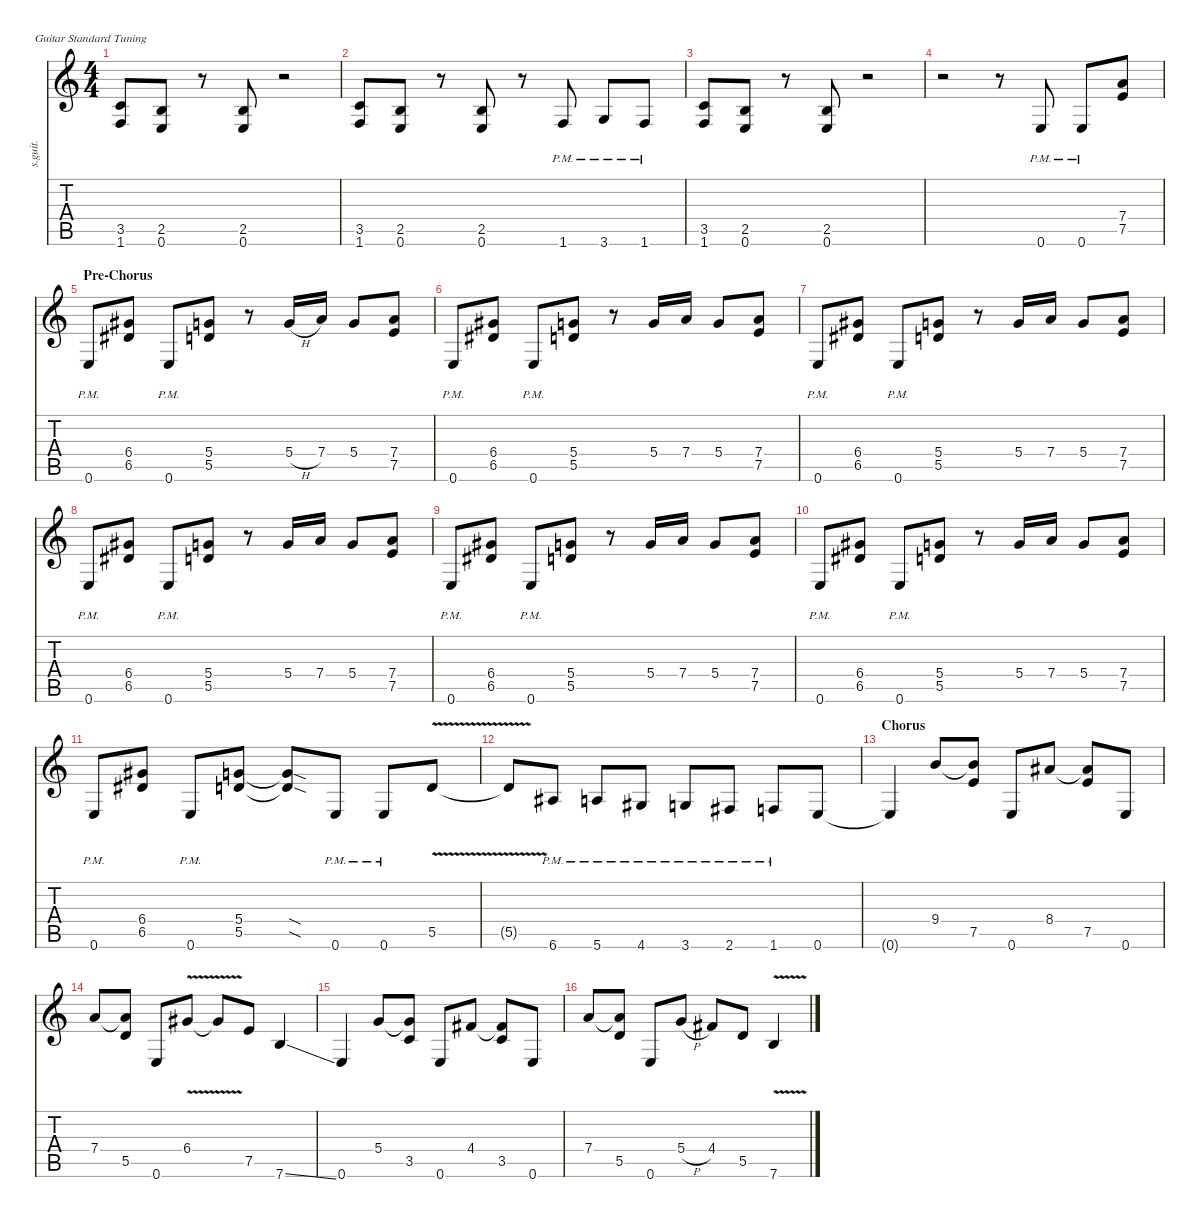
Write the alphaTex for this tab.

\defaultSystemsLayout 4
\hideDynamics
\bracketExtendMode nobrackets
\track ("Marty Friedman" "s.guit.") {instrument distortionguitar}
\staff {score tabs}
\tuning (E4 B3 G3 D3 A2 E2)
\ts (4 4)
\tempo (140 hide)
\clef g2
\ks c
(3.5 1.6).8{lyrics (0 "") lyrics (1 "") lyrics (2 "") lyrics (3 "") lyrics (4 "") dy f} (2.5 0.6).8{lyrics (0 "") lyrics (1 "") lyrics (2 "") lyrics (3 "") lyrics (4 "")} r.8 (2.5 0.6).8{lyrics (0 "") lyrics (1 "") lyrics (2 "") lyrics (3 "") lyrics (4 "")} r.2 |
(3.5 1.6).8{lyrics (0 "") lyrics (1 "") lyrics (2 "") lyrics (3 "") lyrics (4 "")} (2.5 0.6).8{lyrics (0 "") lyrics (1 "") lyrics (2 "") lyrics (3 "") lyrics (4 "")} r.8 (2.5 0.6).8{lyrics (0 "") lyrics (1 "") lyrics (2 "") lyrics (3 "") lyrics (4 "")} r.8 1.6{pm}.8{lyrics (0 "") lyrics (1 "") lyrics (2 "") lyrics (3 "") lyrics (4 "")} 3.6{pm}.8{lyrics (0 "") lyrics (1 "") lyrics (2 "") lyrics (3 "") lyrics (4 "")} 1.6{pm}.8{lyrics (0 "") lyrics (1 "") lyrics (2 "") lyrics (3 "") lyrics (4 "")} |
(3.5 1.6).8{lyrics (0 "") lyrics (1 "") lyrics (2 "") lyrics (3 "") lyrics (4 "")} (2.5 0.6).8{lyrics (0 "") lyrics (1 "") lyrics (2 "") lyrics (3 "") lyrics (4 "")} r.8 (2.5 0.6).8{lyrics (0 "") lyrics (1 "") lyrics (2 "") lyrics (3 "") lyrics (4 "")} r.2 |
r.2 r.8 0.6{pm}.8{lyrics (0 "") lyrics (1 "") lyrics (2 "") lyrics (3 "") lyrics (4 "")} 0.6{pm}.8{lyrics (0 "") lyrics (1 "") lyrics (2 "") lyrics (3 "") lyrics (4 "")} (7.4 7.5).8{lyrics (0 "") lyrics (1 "") lyrics (2 "") lyrics (3 "") lyrics (4 "")} |
\section ("" "Pre-Chorus")
0.6{pm}.8{lyrics (0 "") lyrics (1 "") lyrics (2 "") lyrics (3 "") lyrics (4 "")} (6.4{acc #} 6.5{acc #}).8{lyrics (0 "") lyrics (1 "") lyrics (2 "") lyrics (3 "") lyrics (4 "")} 0.6{pm}.8{lyrics (0 "") lyrics (1 "") lyrics (2 "") lyrics (3 "") lyrics (4 "")} (5.4 5.5).8{lyrics (0 "") lyrics (1 "") lyrics (2 "") lyrics (3 "") lyrics (4 "")} r.8 5.4{h}.16{lyrics (0 "") lyrics (1 "") lyrics (2 "") lyrics (3 "") lyrics (4 "")} 7.4.16{lyrics (0 "") lyrics (1 "") lyrics (2 "") lyrics (3 "") lyrics (4 "")} 5.4.8{lyrics (0 "") lyrics (1 "") lyrics (2 "") lyrics (3 "") lyrics (4 "")} (7.4 7.5).8{lyrics (0 "") lyrics (1 "") lyrics (2 "") lyrics (3 "") lyrics (4 "")} |
0.6{pm}.8{lyrics (0 "") lyrics (1 "") lyrics (2 "") lyrics (3 "") lyrics (4 "")} (6.4{acc #} 6.5{acc #}).8{lyrics (0 "") lyrics (1 "") lyrics (2 "") lyrics (3 "") lyrics (4 "")} 0.6{pm}.8{lyrics (0 "") lyrics (1 "") lyrics (2 "") lyrics (3 "") lyrics (4 "")} (5.4 5.5).8{lyrics (0 "") lyrics (1 "") lyrics (2 "") lyrics (3 "") lyrics (4 "")} r.8 5.4.16{lyrics (0 "") lyrics (1 "") lyrics (2 "") lyrics (3 "") lyrics (4 "")} 7.4.16{lyrics (0 "") lyrics (1 "") lyrics (2 "") lyrics (3 "") lyrics (4 "")} 5.4.8{lyrics (0 "") lyrics (1 "") lyrics (2 "") lyrics (3 "") lyrics (4 "")} (7.4 7.5).8{lyrics (0 "") lyrics (1 "") lyrics (2 "") lyrics (3 "") lyrics (4 "")} |
0.6{pm}.8{lyrics (0 "") lyrics (1 "") lyrics (2 "") lyrics (3 "") lyrics (4 "")} (6.4{acc #} 6.5{acc #}).8{lyrics (0 "") lyrics (1 "") lyrics (2 "") lyrics (3 "") lyrics (4 "")} 0.6{pm}.8{lyrics (0 "") lyrics (1 "") lyrics (2 "") lyrics (3 "") lyrics (4 "")} (5.4 5.5).8{lyrics (0 "") lyrics (1 "") lyrics (2 "") lyrics (3 "") lyrics (4 "")} r.8 5.4.16{lyrics (0 "") lyrics (1 "") lyrics (2 "") lyrics (3 "") lyrics (4 "")} 7.4.16{lyrics (0 "") lyrics (1 "") lyrics (2 "") lyrics (3 "") lyrics (4 "")} 5.4.8{lyrics (0 "") lyrics (1 "") lyrics (2 "") lyrics (3 "") lyrics (4 "")} (7.4 7.5).8{lyrics (0 "") lyrics (1 "") lyrics (2 "") lyrics (3 "") lyrics (4 "")} |
0.6{pm}.8{lyrics (0 "") lyrics (1 "") lyrics (2 "") lyrics (3 "") lyrics (4 "")} (6.4{acc #} 6.5{acc #}).8{lyrics (0 "") lyrics (1 "") lyrics (2 "") lyrics (3 "") lyrics (4 "")} 0.6{pm}.8{lyrics (0 "") lyrics (1 "") lyrics (2 "") lyrics (3 "") lyrics (4 "")} (5.4 5.5).8{lyrics (0 "") lyrics (1 "") lyrics (2 "") lyrics (3 "") lyrics (4 "")} r.8 5.4.16{lyrics (0 "") lyrics (1 "") lyrics (2 "") lyrics (3 "") lyrics (4 "")} 7.4.16{lyrics (0 "") lyrics (1 "") lyrics (2 "") lyrics (3 "") lyrics (4 "")} 5.4.8{lyrics (0 "") lyrics (1 "") lyrics (2 "") lyrics (3 "") lyrics (4 "")} (7.4 7.5).8{lyrics (0 "") lyrics (1 "") lyrics (2 "") lyrics (3 "") lyrics (4 "")} |
0.6{pm}.8{lyrics (0 "") lyrics (1 "") lyrics (2 "") lyrics (3 "") lyrics (4 "")} (6.4{acc #} 6.5{acc #}).8{lyrics (0 "") lyrics (1 "") lyrics (2 "") lyrics (3 "") lyrics (4 "")} 0.6{pm}.8{lyrics (0 "") lyrics (1 "") lyrics (2 "") lyrics (3 "") lyrics (4 "")} (5.4 5.5).8{lyrics (0 "") lyrics (1 "") lyrics (2 "") lyrics (3 "") lyrics (4 "")} r.8 5.4.16{lyrics (0 "") lyrics (1 "") lyrics (2 "") lyrics (3 "") lyrics (4 "")} 7.4.16{lyrics (0 "") lyrics (1 "") lyrics (2 "") lyrics (3 "") lyrics (4 "")} 5.4.8{lyrics (0 "") lyrics (1 "") lyrics (2 "") lyrics (3 "") lyrics (4 "")} (7.4 7.5).8{lyrics (0 "") lyrics (1 "") lyrics (2 "") lyrics (3 "") lyrics (4 "")} |
0.6{pm}.8{lyrics (0 "") lyrics (1 "") lyrics (2 "") lyrics (3 "") lyrics (4 "")} (6.4{acc #} 6.5{acc #}).8{lyrics (0 "") lyrics (1 "") lyrics (2 "") lyrics (3 "") lyrics (4 "")} 0.6{pm}.8{lyrics (0 "") lyrics (1 "") lyrics (2 "") lyrics (3 "") lyrics (4 "")} (5.4 5.5).8{lyrics (0 "") lyrics (1 "") lyrics (2 "") lyrics (3 "") lyrics (4 "")} r.8 5.4.16{lyrics (0 "") lyrics (1 "") lyrics (2 "") lyrics (3 "") lyrics (4 "")} 7.4.16{lyrics (0 "") lyrics (1 "") lyrics (2 "") lyrics (3 "") lyrics (4 "")} 5.4.8{lyrics (0 "") lyrics (1 "") lyrics (2 "") lyrics (3 "") lyrics (4 "")} (7.4 7.5).8{lyrics (0 "") lyrics (1 "") lyrics (2 "") lyrics (3 "") lyrics (4 "")} |
0.6{pm}.8{lyrics (0 "") lyrics (1 "") lyrics (2 "") lyrics (3 "") lyrics (4 "")} (6.4{acc #} 6.5{acc #}).8{lyrics (0 "") lyrics (1 "") lyrics (2 "") lyrics (3 "") lyrics (4 "")} 0.6{pm}.8{lyrics (0 "") lyrics (1 "") lyrics (2 "") lyrics (3 "") lyrics (4 "")} (5.4 5.5).8{lyrics (0 "") lyrics (1 "") lyrics (2 "") lyrics (3 "") lyrics (4 "")} (5.4{sod t} 5.5{sod t}).8{lyrics (0 "") lyrics (1 "") lyrics (2 "") lyrics (3 "") lyrics (4 "")} 0.6{pm}.8{lyrics (0 "") lyrics (1 "") lyrics (2 "") lyrics (3 "") lyrics (4 "")} 0.6{pm}.8{lyrics (0 "") lyrics (1 "") lyrics (2 "") lyrics (3 "") lyrics (4 "")} 5.5{v}.8{lyrics (0 "") lyrics (1 "") lyrics (2 "") lyrics (3 "") lyrics (4 "")} |
5.5{t}.8{lyrics (0 "") lyrics (1 "") lyrics (2 "") lyrics (3 "") lyrics (4 "")} 6.6{pm acc #}.8{lyrics (0 "") lyrics (1 "") lyrics (2 "") lyrics (3 "") lyrics (4 "")} 5.6{pm}.8{lyrics (0 "") lyrics (1 "") lyrics (2 "") lyrics (3 "") lyrics (4 "")} 4.6{pm acc #}.8{lyrics (0 "") lyrics (1 "") lyrics (2 "") lyrics (3 "") lyrics (4 "")} 3.6{pm}.8{lyrics (0 "") lyrics (1 "") lyrics (2 "") lyrics (3 "") lyrics (4 "")} 2.6{pm acc #}.8{lyrics (0 "") lyrics (1 "") lyrics (2 "") lyrics (3 "") lyrics (4 "")} 1.6{pm}.8{lyrics (0 "") lyrics (1 "") lyrics (2 "") lyrics (3 "") lyrics (4 "")} 0.6.8{lyrics (0 "") lyrics (1 "") lyrics (2 "") lyrics (3 "") lyrics (4 "")} |
\section ("" "Chorus")
0.6{t}.4{lyrics (0 "") lyrics (1 "") lyrics (2 "") lyrics (3 "") lyrics (4 "")} 9.4.8{lyrics (0 "") lyrics (1 "") lyrics (2 "") lyrics (3 "") lyrics (4 "")} (9.4{t} 7.5).8{lyrics (0 "") lyrics (1 "") lyrics (2 "") lyrics (3 "") lyrics (4 "")} 0.6.8{lyrics (0 "") lyrics (1 "") lyrics (2 "") lyrics (3 "") lyrics (4 "")} 8.4{acc #}.8{lyrics (0 "") lyrics (1 "") lyrics (2 "") lyrics (3 "") lyrics (4 "")} (8.4{t acc #} 7.5).8{lyrics (0 "") lyrics (1 "") lyrics (2 "") lyrics (3 "") lyrics (4 "")} 0.6.8{lyrics (0 "") lyrics (1 "") lyrics (2 "") lyrics (3 "") lyrics (4 "")} |
7.4.8{lyrics (0 "") lyrics (1 "") lyrics (2 "") lyrics (3 "") lyrics (4 "")} (7.4{t} 5.5).8{lyrics (0 "") lyrics (1 "") lyrics (2 "") lyrics (3 "") lyrics (4 "")} 0.6.8{lyrics (0 "") lyrics (1 "") lyrics (2 "") lyrics (3 "") lyrics (4 "")} 6.4{v acc #}.8{lyrics (0 "") lyrics (1 "") lyrics (2 "") lyrics (3 "") lyrics (4 "")} 6.4{t acc #}.8{lyrics (0 "") lyrics (1 "") lyrics (2 "") lyrics (3 "") lyrics (4 "")} 7.5.8{lyrics (0 "") lyrics (1 "") lyrics (2 "") lyrics (3 "") lyrics (4 "")} 7.6{ss}.4{lyrics (0 "") lyrics (1 "") lyrics (2 "") lyrics (3 "") lyrics (4 "")} |
0.6.4{lyrics (0 "") lyrics (1 "") lyrics (2 "") lyrics (3 "") lyrics (4 "")} 5.4.8{lyrics (0 "") lyrics (1 "") lyrics (2 "") lyrics (3 "") lyrics (4 "")} (5.4{t} 3.5).8{lyrics (0 "") lyrics (1 "") lyrics (2 "") lyrics (3 "") lyrics (4 "")} 0.6.8{lyrics (0 "") lyrics (1 "") lyrics (2 "") lyrics (3 "") lyrics (4 "")} 4.4{acc #}.8{lyrics (0 "") lyrics (1 "") lyrics (2 "") lyrics (3 "") lyrics (4 "")} (4.4{t acc #} 3.5).8{lyrics (0 "") lyrics (1 "") lyrics (2 "") lyrics (3 "") lyrics (4 "")} 0.6.8{lyrics (0 "") lyrics (1 "") lyrics (2 "") lyrics (3 "") lyrics (4 "")} |
7.4.8{lyrics (0 "") lyrics (1 "") lyrics (2 "") lyrics (3 "") lyrics (4 "")} (7.4{t} 5.5).8{lyrics (0 "") lyrics (1 "") lyrics (2 "") lyrics (3 "") lyrics (4 "")} 0.6.8{lyrics (0 "") lyrics (1 "") lyrics (2 "") lyrics (3 "") lyrics (4 "")} 5.4{h}.8{lyrics (0 "") lyrics (1 "") lyrics (2 "") lyrics (3 "") lyrics (4 "")} 4.4{acc #}.8{lyrics (0 "") lyrics (1 "") lyrics (2 "") lyrics (3 "") lyrics (4 "")} 5.5.8{lyrics (0 "") lyrics (1 "") lyrics (2 "") lyrics (3 "") lyrics (4 "")} 7.6{v}.4{lyrics (0 "") lyrics (1 "") lyrics (2 "") lyrics (3 "") lyrics (4 "")}
